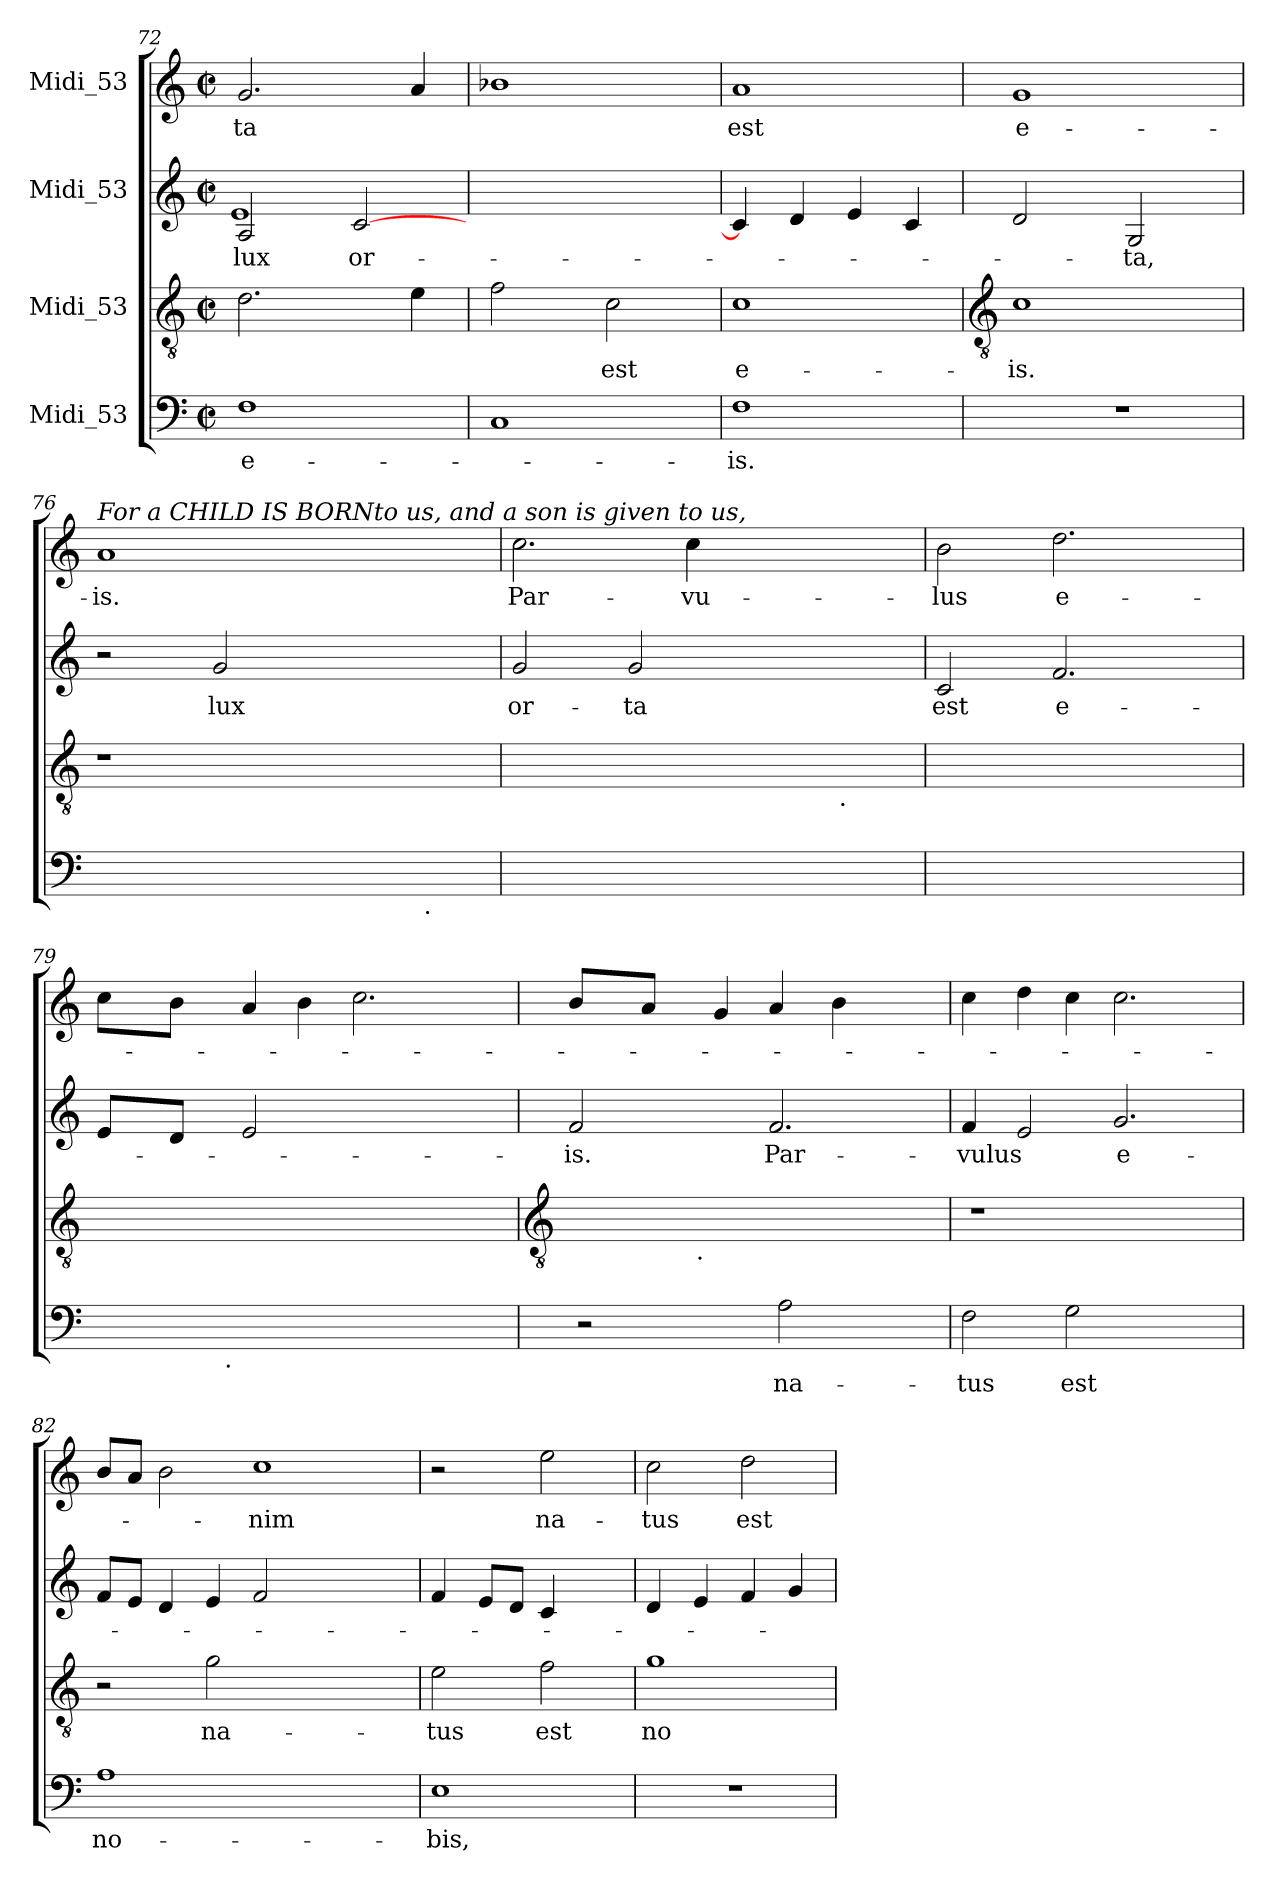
**kern	**text	**kern	**text	**kern	**text	**kern	**text
*part4	*part4	*part3	*part3	*part2	*part2	*part1	*part1
*staff4	*staff4	*staff3	*staff3	*staff2	*staff2	*staff1	*staff1
*I"Midi_53	*	*I"Midi_53	*	*I"Midi_53	*	*I"Midi_53	*
*clefF4	*	*clefGv2	*	*clefG2	*	*clefG2	*
*k[]	*	*k[]	*	*k[]	*	*k[]	*
*C:	*	*C:	*	*C:	*	*C:	*
*M2/2	*	*M2/2	*	*M2/2	*	*M2/2	*
*met(c|)	*	*met(c|)	*	*met(c|)	*	*met(c|)	*
=72	=72	=72	=72	=72	=72	=72	=72
!	!LO:LY:b	!	!	!	!LO:LY:b	!	!
*	*	*^	*	*^	*	*	*
!	!	!	!	!	!	!	!LO:LY:b	!	!LO:LY:b
1F	e-	2.d\	4ryy	.	2A/	1e\	-lux	2.g/	-ta
.	.	.	4ryy	.	.	.	.	.	.
!	!	!	!	!	!	!	!LO:LY:b	!	!
.	.	.	4ryy	.	[2c/	.	or-	.	.
.	.	4e\	4ryy	.	.	.	.	4a/	.
=73	=73	=73	=73	=73	=73	=73	=73	=73	=73
1C	.	2f\	4ryy	.	4ryy	4ryy	.	1b-X	.
.	.	.	4ryy	.	4ryy	4ryy	.	.	.
!	!	!	!	!LO:LY:b	!	!	!	!	!
.	.	2c\	4ryy	est	4ryy	4ryy	.	.	.
.	.	.	4ryy	.	4ryy	4ryy	.	.	.
!!LO:LB:g=z
=74	=74	=74	=74	=74	=74	=74	=74	=74	=74
!	!LO:LY:b	!	!	!LO:LY:b	!	!	!	!	!LO:LY:b
1F	-is.	1c/	4ryy	e-	4c/]	4ryy	.	1a	est
.	.	.	4ryy	.	4d/	4ryy	.	.	.
.	.	.	4ryy	.	4e/	4ryy	.	.	.
.	.	.	4ryy	.	4c/	4ryy	.	.	.
*	*	*v	*v	*	*	*	*	*	*
!!LO:LB:g=z
=75	=75	=75	=75	=75	=75	=75	=75	=75
*	*	*clefGv2	*	*	*	*	*	*
*	*	*^	*	*	*	*	*	*
!	!	!	!	!LO:LY:b	!	!	!	!	!LO:LY:b
*	*	*v	*v	*	*	*	*	*	*
1r	.	1c	-is.	2d/	4ryy	.	1g	e-
.	.	.	.	.	4ryy	.	.	.
!	!	!	!	!	!	!LO:LY:b	!	!
.	.	.	.	2G/	4ryy	ta,	.	.
.	.	.	.	.	4ryy	.	.	.
!!LO:LB:g=z
=76	=76	=76	=76	=76	=76	=76	=76	=76
!	!	!	!	!	!	!	!LO:TX:a:i:t=For a CHILD IS BORNto us, and a son is given to us,	!
!	!	!	!	!	!	!	!	!LO:LY:b
4ryy	.	1r	.	2r	4ryy	.	1a	-is.
4ryy	.	.	.	.	4ryy	.	.	.
!	!	!	!	!	!	!LO:LY:b	!	!
4ryy	.	.	.	2g/	4ryy	lux	.	.
64ryy	.	.	.	.	4ryy	.	.	.
64ryy	.	.	.	.	.	.	.	.
64ryy	.	.	.	.	.	.	.	.
64ryy	.	.	.	.	.	.	.	.
64ryy	.	.	.	.	.	.	.	.
64ryy	.	.	.	.	.	.	.	.
64ryy	.	.	.	.	.	.	.	.
64ryy	.	.	.	.	.	.	.	.
64ryy	.	.	.	.	.	.	.	.
64ryy	.	.	.	.	.	.	.	.
64ryy	.	.	.	.	.	.	.	.
64ryy	.	.	.	.	.	.	.	.
64ryy	.	.	.	.	.	.	.	.
64ryy	.	.	.	.	.	.	.	.
!LO:TX:b:t=.	!	!	!	!	!	!	!	!
64ryy	.	.	.	.	.	.	.	.
4ryy	.	.	.	.	.	.	.	.
.	.	8...ryy	.	8...ryy	8...ryy	.	8...ryy	.
=77	=77	=77	=77	=77	=77	=77	=77	=77
!	!	!	!	!	!	!LO:LY:b	!	!LO:LY:b
4ryy	.	4ryy	.	2g/	4ryy	or-	2.cc\	Par-
4ryy	.	4ryy	.	.	4ryy	.	.	.
!	!	!	!	!	!	!LO:LY:b	!	!
4ryy	.	4ryy	.	2g/	4ryy	-ta	.	.
!	!	!	!	!	!	!	!	!LO:LY:b
64ryy	.	64ryy	.	.	4ryy	.	4cc\	-vu-
4ryy	.	64ryy	.	.	.	.	.	.
.	.	64ryy	.	.	.	.	.	.
.	.	64ryy	.	.	.	.	.	.
.	.	64ryy	.	.	.	.	.	.
.	.	64ryy	.	.	.	.	.	.
.	.	64ryy	.	.	.	.	.	.
.	.	64ryy	.	.	.	.	.	.
.	.	64ryy	.	.	.	.	.	.
.	.	64ryy	.	.	.	.	.	.
.	.	64ryy	.	.	.	.	.	.
.	.	64ryy	.	.	.	.	.	.
.	.	64ryy	.	.	.	.	.	.
.	.	64ryy	.	.	.	.	.	.
!	!	!LO:TX:b:t=.	!	!	!	!	!	!
.	.	64ryy	.	.	.	.	.	.
.	.	4ryy	.	.	.	.	.	.
.	.	.	.	8...ryy	8...ryy	.	8...ryy	.
8..ryy	.	.	.	.	.	.	.	.
=78	=78	=78	=78	=78	=78	=78	=78	=78
!	!	!	!	!	!	!LO:LY:b	!	!LO:LY:b
4ryy	.	4ryy	.	2c/	4ryy	est	2b\	-lus
4ryy	.	4ryy	.	.	4ryy	.	.	.
!	!	!	!	!	!	!LO:LY:b	!	!LO:LY:b
2.ryy	.	4ryy	.	2.f/	4ryy	e-	2.dd\	e-
.	.	64ryy	.	.	4ryy	.	.	.
.	.	4ryy	.	.	.	.	.	.
.	.	.	.	.	4ryy	.	.	.
.	.	8...ryy	.	.	.	.	.	.
!!LO:LB:g=z
=79	=79	=79	=79	=79	=79	=79	=79	=79
64ryy	.	4ryy	.	8e/L	4ryy	.	8cc\L	.
64ryy	.	.	.	.	.	.	.	.
64ryy	.	.	.	.	.	.	.	.
64ryy	.	.	.	.	.	.	.	.
64ryy	.	.	.	.	.	.	.	.
64ryy	.	.	.	.	.	.	.	.
64ryy	.	.	.	.	.	.	.	.
64ryy	.	.	.	.	.	.	.	.
64ryy	.	.	.	8d/J	.	.	8b\J	.
64ryy	.	.	.	.	.	.	.	.
64ryy	.	.	.	.	.	.	.	.
64ryy	.	.	.	.	.	.	.	.
64ryy	.	.	.	.	.	.	.	.
64ryy	.	.	.	.	.	.	.	.
!LO:TX:b:t=.	!	!	!	!	!	!	!	!
64ryy	.	.	.	.	.	.	.	.
4ryy	.	.	.	.	.	.	.	.
.	.	4ryy	.	2e/	4ryy	.	4a/	.
4ryy	.	.	.	.	.	.	.	.
.	.	1ryy	.	.	4ryy	.	4b\	.
4ryy	.	.	.	.	.	.	.	.
.	.	.	.	2ryy	4ryy	.	2.cc\	.
4ryy	.	.	.	.	.	.	.	.
.	.	.	.	.	2ryy	.	.	.
4ryy	.	.	.	.	.	.	.	.
.	.	.	.	4ryy	.	.	.	.
64ryy	.	.	.	.	.	.	.	.
*	*	*	*	*v	*v	*	*	*
!!LO:LB:g=z
=80	=80	=80	=80	=80	=80	=80	=80
*	*	*clefGv2	*	*	*	*	*
!	!	!	!	!	!LO:LY:b	!	!
64ryy	.	64ryy	.	2f/	-is.	8b/L	.
2r	.	64ryy	.	.	.	.	.
.	.	64ryy	.	.	.	.	.
.	.	64ryy	.	.	.	.	.
.	.	64ryy	.	.	.	.	.
.	.	64ryy	.	.	.	.	.
.	.	64ryy	.	.	.	.	.
.	.	64ryy	.	.	.	.	.
.	.	64ryy	.	.	.	8a/J	.
.	.	64ryy	.	.	.	.	.
.	.	64ryy	.	.	.	.	.
.	.	64ryy	.	.	.	.	.
.	.	64ryy	.	.	.	.	.
.	.	64ryy	.	.	.	.	.
!	!	!LO:TX:b:t=.	!	!	!	!	!
.	.	64ryy	.	.	.	.	.
.	.	4ryy	.	.	.	.	.
.	.	.	.	.	.	4g/	.
.	.	4ryy	.	.	.	.	.
!	!	!	!	!	!LO:LY:b	!	!
.	.	.	.	2.f/	Par-	4a/	.
!	!LO:LY:b	!	!	!	!	!	!
2A\	na-	.	.	.	.	.	.
.	.	4ryy	.	.	.	.	.
.	.	.	.	.	.	4b\	.
.	.	4ryy	.	.	.	.	.
.	.	.	.	.	.	4ryy	.
8...ryy	.	.	.	.	.	.	.
.	.	64ryy	.	.	.	.	.
=81	=81	=81	=81	=81	=81	=81	=81
!	!LO:LY:b	!	!	!	!LO:LY:b	!	!
2F\	-tus	64ryy	.	4f/	-vulus	4cc\	.
.	.	1r	.	.	.	.	.
.	.	.	.	2e/	.	4dd\	.
!	!LO:LY:b	!	!	!	!	!	!
2G\	est	.	.	.	.	4cc\	.
!	!	!	!	!	!LO:LY:b	!	!
.	.	.	.	2.g/	e-	2.cc\	.
2ryy	.	.	.	.	.	.	.
.	.	64%31ryy	.	.	.	.	.
=82	=82	=82	=82	=82	=82	=82	=82
!	!LO:LY:b	!	!	!	!	!	!
1A	no-	2r	.	8f/L	.	8b/L	.
.	.	.	.	8e/J	.	8a/J	.
.	.	.	.	4d/	.	2b\	.
!	!	!	!LO:LY:b	!	!	!	!
.	.	2g\	na-	4e/	.	.	.
!	!	!	!	!	!	!	!LO:LY:b
.	.	.	.	2f/	.	1cc	-nim
2.ryy	.	2.ryy	.	.	.	.	.
.	.	.	.	2ryy	.	.	.
=83	=83	=83	=83	=83	=83	=83	=83
!	!LO:LY:b	!	!LO:LY:b	!	!	!	!
1E	-bis,	2e\	-tus	4f/	.	2r	.
.	.	.	.	8e/L	.	.	.
.	.	.	.	8d/J	.	.	.
!	!	!	!LO:LY:b	!	!	!	!LO:LY:b
.	.	2f\	est	4c/	.	2ee\	na-
.	.	.	.	4ryy	.	.	.
!!LO:LB:g=z
=84	=84	=84	=84	=84	=84	=84	=84
!	!	!	!LO:LY:b	!	!	!	!LO:LY:b
1r	.	1g	no-	4d/	.	2cc\	-tus
.	.	.	.	4e/	.	.	.
!	!	!	!	!	!	!	!LO:LY:b
.	.	.	.	4f/	.	2dd\	est
.	.	.	.	4g/	.	.	.
=	=	=	=	=	=	=	=
*-	*-	*-	*-	*-	*-	*-	*-
